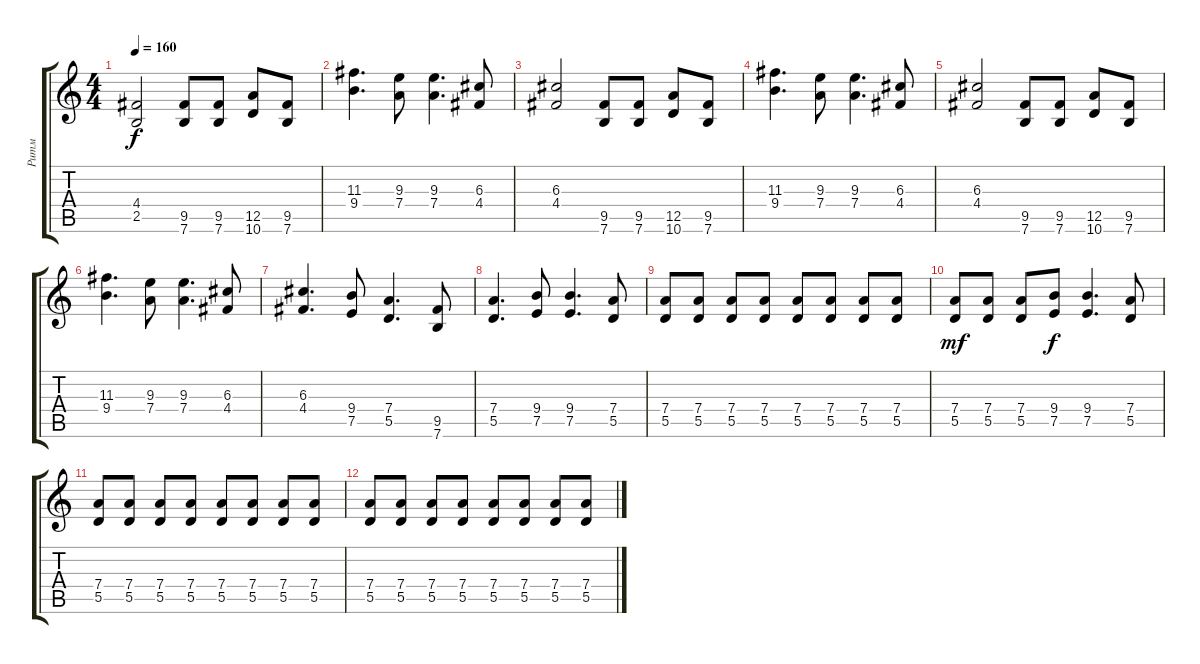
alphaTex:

\track ("Ритм" "Ритм") {instrument overdrivenguitar}
\staff {score tabs}
\tuning (E4 B3 G3 D3 A2 E2) {hide}
\ts (4 4)
\tempo 160
\clef g2
\ks c
(4.4{t} 2.5{t}).2{dy f} (9.5 7.6).8 (9.5 7.6).8 (12.5 10.6).8 (9.5 7.6).8 |
(11.3 9.4).4{d} (9.3 7.4).8 (9.3 7.4).4{d} (6.3 4.4).8 |
(6.3 4.4).2 (9.5 7.6).8 (9.5 7.6).8 (12.5 10.6).8 (9.5 7.6).8 |
(11.3 9.4).4{d} (9.3 7.4).8 (9.3 7.4).4{d} (6.3 4.4).8 |
(6.3 4.4).2 (9.5 7.6).8 (9.5 7.6).8 (12.5 10.6).8 (9.5 7.6).8 |
(11.3 9.4).4{d} (9.3 7.4).8 (9.3 7.4).4{d} (6.3 4.4).8 |
(6.3 4.4).4{d} (9.4 7.5).8 (7.4 5.5).4{d} (9.5 7.6).8 |
(7.4 5.5).4{d} (9.4 7.5).8 (9.4 7.5).4{d} (7.4 5.5).8 |
(7.4 5.5).8 (7.4 5.5).8 (7.4 5.5).8 (7.4 5.5).8 (7.4 5.5).8 (7.4 5.5).8 (7.4 5.5).8 (7.4 5.5).8 |
(7.4 5.5).8{dy mf} (7.4 5.5).8 (7.4 5.5).8 (9.4 7.5).8{dy f} (9.4 7.5).4{d} (7.4 5.5).8 |
(7.4 5.5).8 (7.4 5.5).8 (7.4 5.5).8 (7.4 5.5).8 (7.4 5.5).8 (7.4 5.5).8 (7.4 5.5).8 (7.4 5.5).8 |
(7.4 5.5).8 (7.4 5.5).8 (7.4 5.5).8 (7.4 5.5).8 (7.4 5.5).8 (7.4 5.5).8 (7.4 5.5).8 (7.4 5.5).8
